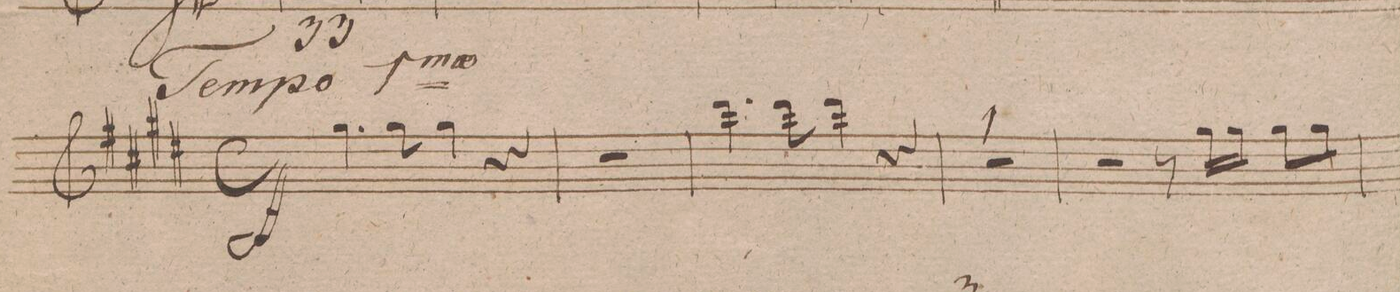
**kern	**dynam
*I"Flauto 2do	*
*clefG2	*
*k[f#c#g#d#]	*
*met(c)	*
*M4/4	*
4.gg#\	ff
8gg#\	.
4gg#\	.
4r	.
=159	=159
1r	.
=160	=160
4.ddd#\	.
8ddd#\	.
4ddd#\	.
4r	.
=161	=161
1r	.
=162	=162
2r	.
8r	.
16gg#\LL	.
16gg#\JJ	.
8gg#\L	.
8gg#\J	.
=163	=163
*-	*-
